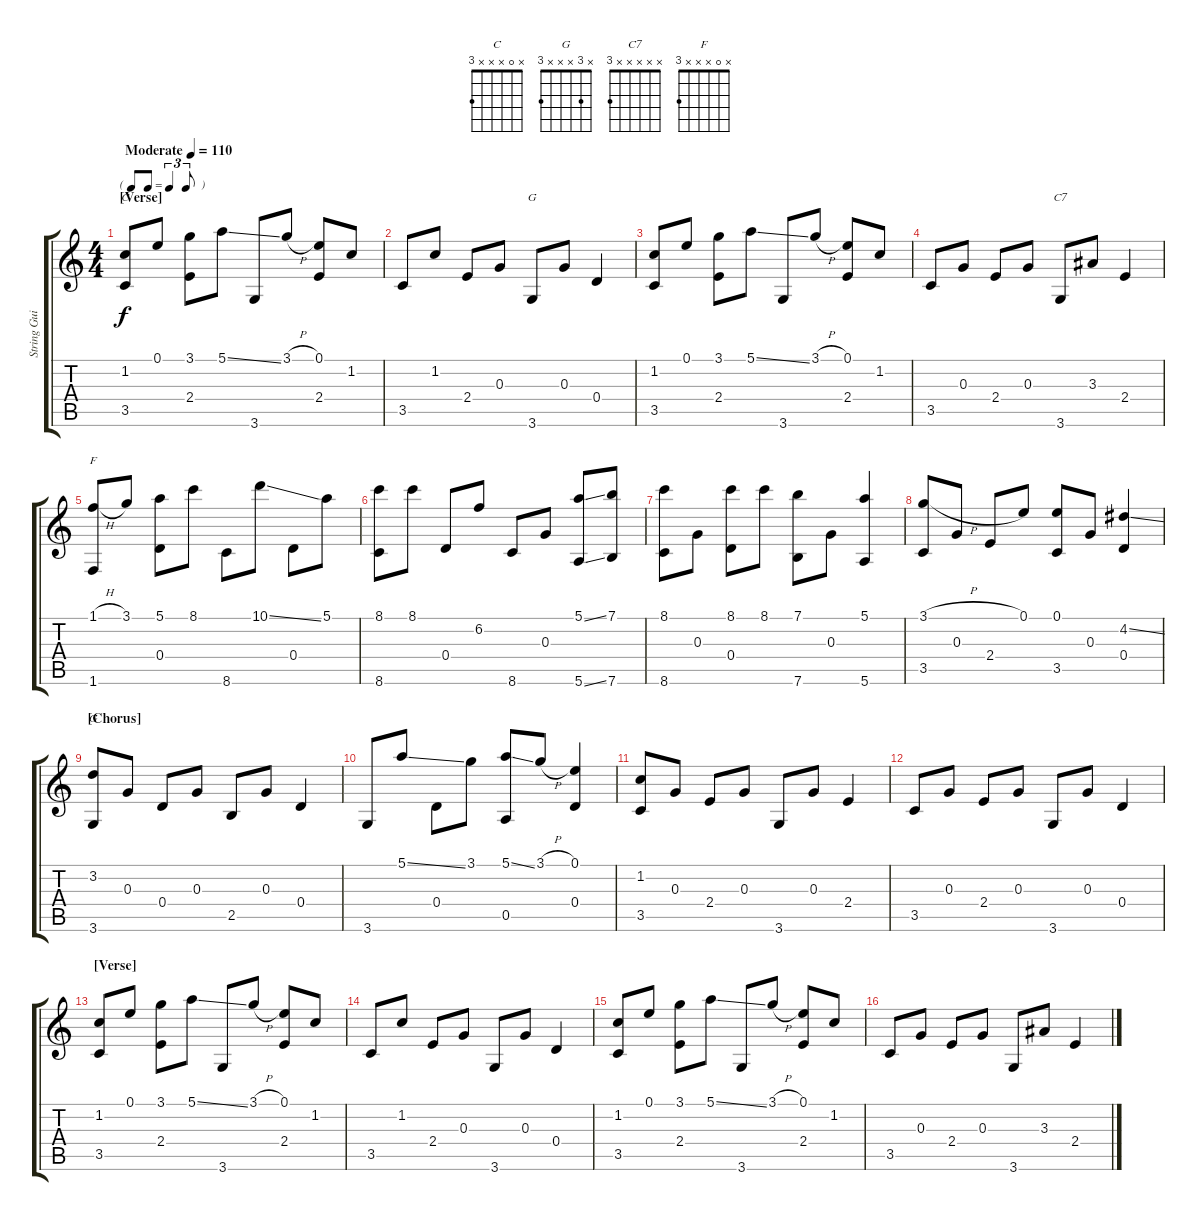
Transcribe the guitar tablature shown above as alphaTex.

\track ("String Guitar" "String Gui") {instrument acousticguitarsteel}
\staff {score tabs}
\tuning (E4 B3 G3 D3 A2 E2) {hide}
\chord ("C" x 0 x x x 3)
\chord ("G" x x x x x 3)
\chord ("C7" x x x x x 3)
\chord ("F" x 0 x x x 3)
\chord ("G" x 3 x x x 3)
\ts (4 4)
\tf triplet8th
\section ("" "[Verse]")
\tempo (110 "Moderate")
\clef g2
\ks c
(1.2 3.5).8{ch "C" dy f instrument acousticguitarsteel} 0.1.8 (3.1 2.4).8 5.1{ss}.8 3.6.8 3.1{h}.8 (0.1 2.4).8 1.2.8 |
3.5.8 1.2.8 2.4.8 0.3.8 3.6.8{ch "G"} 0.3.8 0.4.4 |
(1.2 3.5).8 0.1.8 (3.1 2.4).8 5.1{ss}.8 3.6.8 3.1{h}.8 (0.1 2.4).8 1.2.8 |
3.5.8 0.3.8 2.4.8 0.3.8 3.6.8{ch "C7"} 3.3.8 2.4.4 |
(1.1{h} 1.6).8{ch "F"} 3.1.8 (5.1 0.4).8 8.1.8 8.6.8 10.1{ss}.8 0.4.8 5.1.8 |
(8.1 8.6).8 8.1.8 0.4.8 6.2.8 8.6.8 0.3.8 (5.1{ss} 5.6{ss}).8 (7.1 7.6).8 |
(8.1 8.6).8 0.3.8 (8.1 0.4).8 8.1.8 (7.1 7.6).8 0.3.8 (5.1 5.6).4 |
(3.1{h} 3.5).8 0.3.8 2.4.8 0.1.8 (0.1 3.5).8 0.3.8 (4.2{ss} 0.4).4 |
\section ("" "[Chorus]")
(3.2 3.6).8{ch "G"} 0.3.8 0.4.8 0.3.8 2.5.8 0.3.8 0.4.4 |
3.6.8 5.1{ss}.8 0.4.8 3.1.8 (5.1{ss} 0.5).8 3.1{h}.8 (0.1 0.4).4 |
(1.2 3.5).8 0.3.8 2.4.8 0.3.8 3.6.8 0.3.8 2.4.4 |
3.5.8 0.3.8 2.4.8 0.3.8 3.6.8 0.3.8 0.4.4 |
\section ("" "[Verse]")
(1.2 3.5).8 0.1.8 (3.1 2.4).8 5.1{ss}.8 3.6.8 3.1{h}.8 (0.1 2.4).8 1.2.8 |
3.5.8 1.2.8 2.4.8 0.3.8 3.6.8 0.3.8 0.4.4 |
(1.2 3.5).8 0.1.8 (3.1 2.4).8 5.1{ss}.8 3.6.8 3.1{h}.8 (0.1 2.4).8 1.2.8 |
3.5.8 0.3.8 2.4.8 0.3.8 3.6.8 3.3.8 2.4.4
